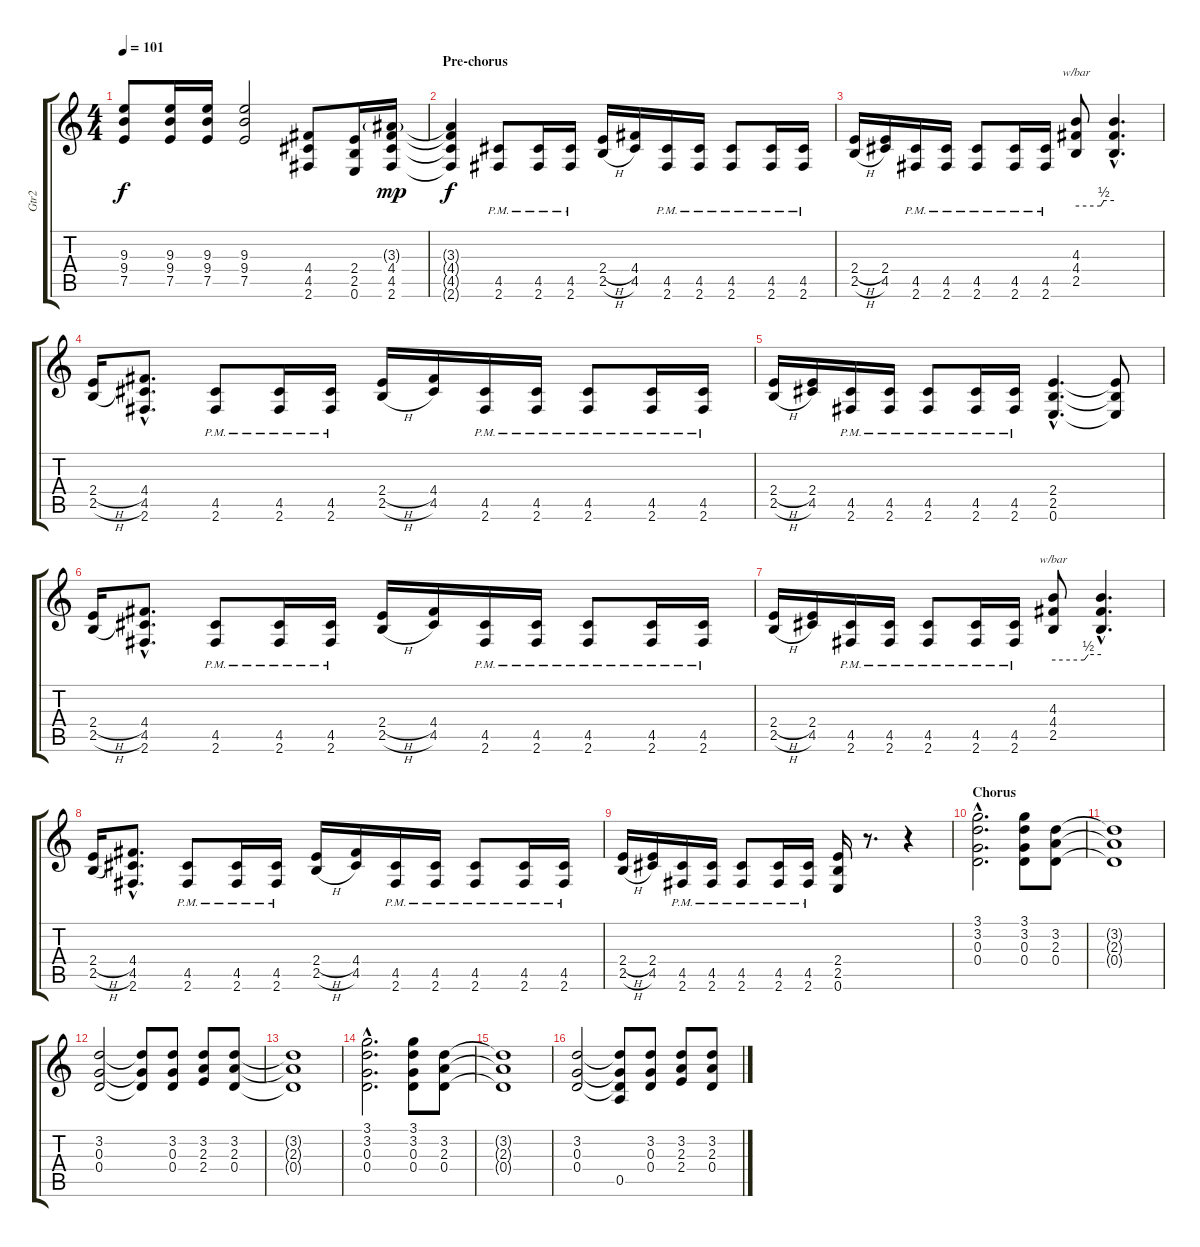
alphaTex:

\track ("Gtr2" "Gtr2") {instrument overdrivenguitar}
\staff {score tabs}
\tuning (E4 B3 G3 D3 A2 E2) {hide}
\ts (4 4)
\tempo 101
\clef g2
\ks c
(9.3 9.4 7.5).8{dy f} (9.3 9.4 7.5).16 (9.3 9.4 7.5).16 (9.3 9.4 7.5).2 (4.4 4.5 2.6).8 (2.4 2.5 0.6).16 (3.3{g} 4.4 4.5 2.6).16{dy mp} |
\section ("" "Pre-chorus")
(3.3{t} 4.4{t} 4.5{t} 2.6{t}).4{dy f} (4.5{pm} 2.6{pm}).8 (4.5{pm} 2.6{pm}).16 (4.5{pm} 2.6{pm}).16 (2.4{h} 2.5{h}).16 (4.4 4.5).16 (4.5{pm} 2.6{pm}).16 (4.5{pm} 2.6{pm}).16 (4.5{pm} 2.6{pm}).8 (4.5{pm} 2.6{pm}).16 (4.5{pm} 2.6{pm}).16 |
(2.4{h} 2.5{h}).16 (2.4 4.5).16 (4.5{pm} 2.6{pm}).16 (4.5{pm} 2.6{pm}).16 (4.5{pm} 2.6{pm}).8 (4.5{pm} 2.6{pm}).16 (4.5{pm} 2.6{pm}).16 (4.3 4.4 2.5).8{tbe (custom default 0 0 39 0 44 2 60 2)} (4.3{hac t} 4.4{hac t} 2.5{hac t}).4{d} |
(2.4{h} 2.5{h}).16 (4.4{hac} 4.5{hac} 2.6{hac}).8{d} (4.5{pm} 2.6{pm}).8 (4.5{pm} 2.6{pm}).16 (4.5{pm} 2.6{pm}).16 (2.4{h} 2.5{h}).16 (4.4 4.5).16 (4.5{pm} 2.6{pm}).16 (4.5{pm} 2.6{pm}).16 (4.5{pm} 2.6{pm}).8 (4.5{pm} 2.6{pm}).16 (4.5{pm} 2.6{pm}).16 |
(2.4{h} 2.5{h}).16 (2.4 4.5).16 (4.5{pm} 2.6{pm}).16 (4.5{pm} 2.6{pm}).16 (4.5{pm} 2.6{pm}).8 (4.5{pm} 2.6{pm}).16 (4.5{pm} 2.6{pm}).16 (2.4{hac} 2.5{hac} 0.6{hac}).4{d} (2.4{t} 2.5{t} 0.6{t}).8 |
(2.4{h} 2.5{h}).16 (4.4{hac} 4.5{hac} 2.6{hac}).8{d} (4.5{pm} 2.6{pm}).8 (4.5{pm} 2.6{pm}).16 (4.5{pm} 2.6{pm}).16 (2.4{h} 2.5{h}).16 (4.4 4.5).16 (4.5{pm} 2.6{pm}).16 (4.5{pm} 2.6{pm}).16 (4.5{pm} 2.6{pm}).8 (4.5{pm} 2.6{pm}).16 (4.5{pm} 2.6{pm}).16 |
(2.4{h} 2.5{h}).16 (2.4 4.5).16 (4.5{pm} 2.6{pm}).16 (4.5{pm} 2.6{pm}).16 (4.5{pm} 2.6{pm}).8 (4.5{pm} 2.6{pm}).16 (4.5{pm} 2.6{pm}).16 (4.3 4.4 2.5).8{tbe (custom default 0 0 39 0 44 2 60 2)} (4.3{hac t} 4.4{hac t} 2.5{hac t}).4{d} |
(2.4{h} 2.5{h}).16 (4.4{hac} 4.5{hac} 2.6{hac}).8{d} (4.5{pm} 2.6{pm}).8 (4.5{pm} 2.6{pm}).16 (4.5{pm} 2.6{pm}).16 (2.4{h} 2.5{h}).16 (4.4 4.5).16 (4.5{pm} 2.6{pm}).16 (4.5{pm} 2.6{pm}).16 (4.5{pm} 2.6{pm}).8 (4.5{pm} 2.6{pm}).16 (4.5{pm} 2.6{pm}).16 |
(2.4{h} 2.5{h}).16 (2.4 4.5).16 (4.5{pm} 2.6{pm}).16 (4.5{pm} 2.6{pm}).16 (4.5{pm} 2.6{pm}).8 (4.5{pm} 2.6{pm}).16 (4.5{pm} 2.6{pm}).16 (2.4 2.5 0.6).16 r.8{d} r.4 |
\section ("" "Chorus")
(3.1{hac} 3.2{hac} 0.3{hac} 0.4{hac}).2{d} (3.1 3.2 0.3 0.4).8 (3.2 2.3 0.4).8 |
(3.2{t} 2.3{t} 0.4{t}).1 |
(3.2 0.3 0.4).2 (3.2{t} 0.3{t} 0.4{t}).8 (3.2 0.3 0.4).8 (3.2 2.3 2.4).8 (3.2 2.3 0.4).8 |
(3.2{t} 2.3{t} 0.4{t}).1 |
(3.1{hac} 3.2{hac} 0.3{hac} 0.4{hac}).2{d} (3.1 3.2 0.3 0.4).8 (3.2 2.3 0.4).8 |
(3.2{t} 2.3{t} 0.4{t}).1 |
(3.2 0.3 0.4).2 (3.2{t} 0.3{t} 0.4{t} 0.5).8 (3.2 0.3 0.4).8 (3.2 2.3 2.4).8 (3.2 2.3 0.4).8
